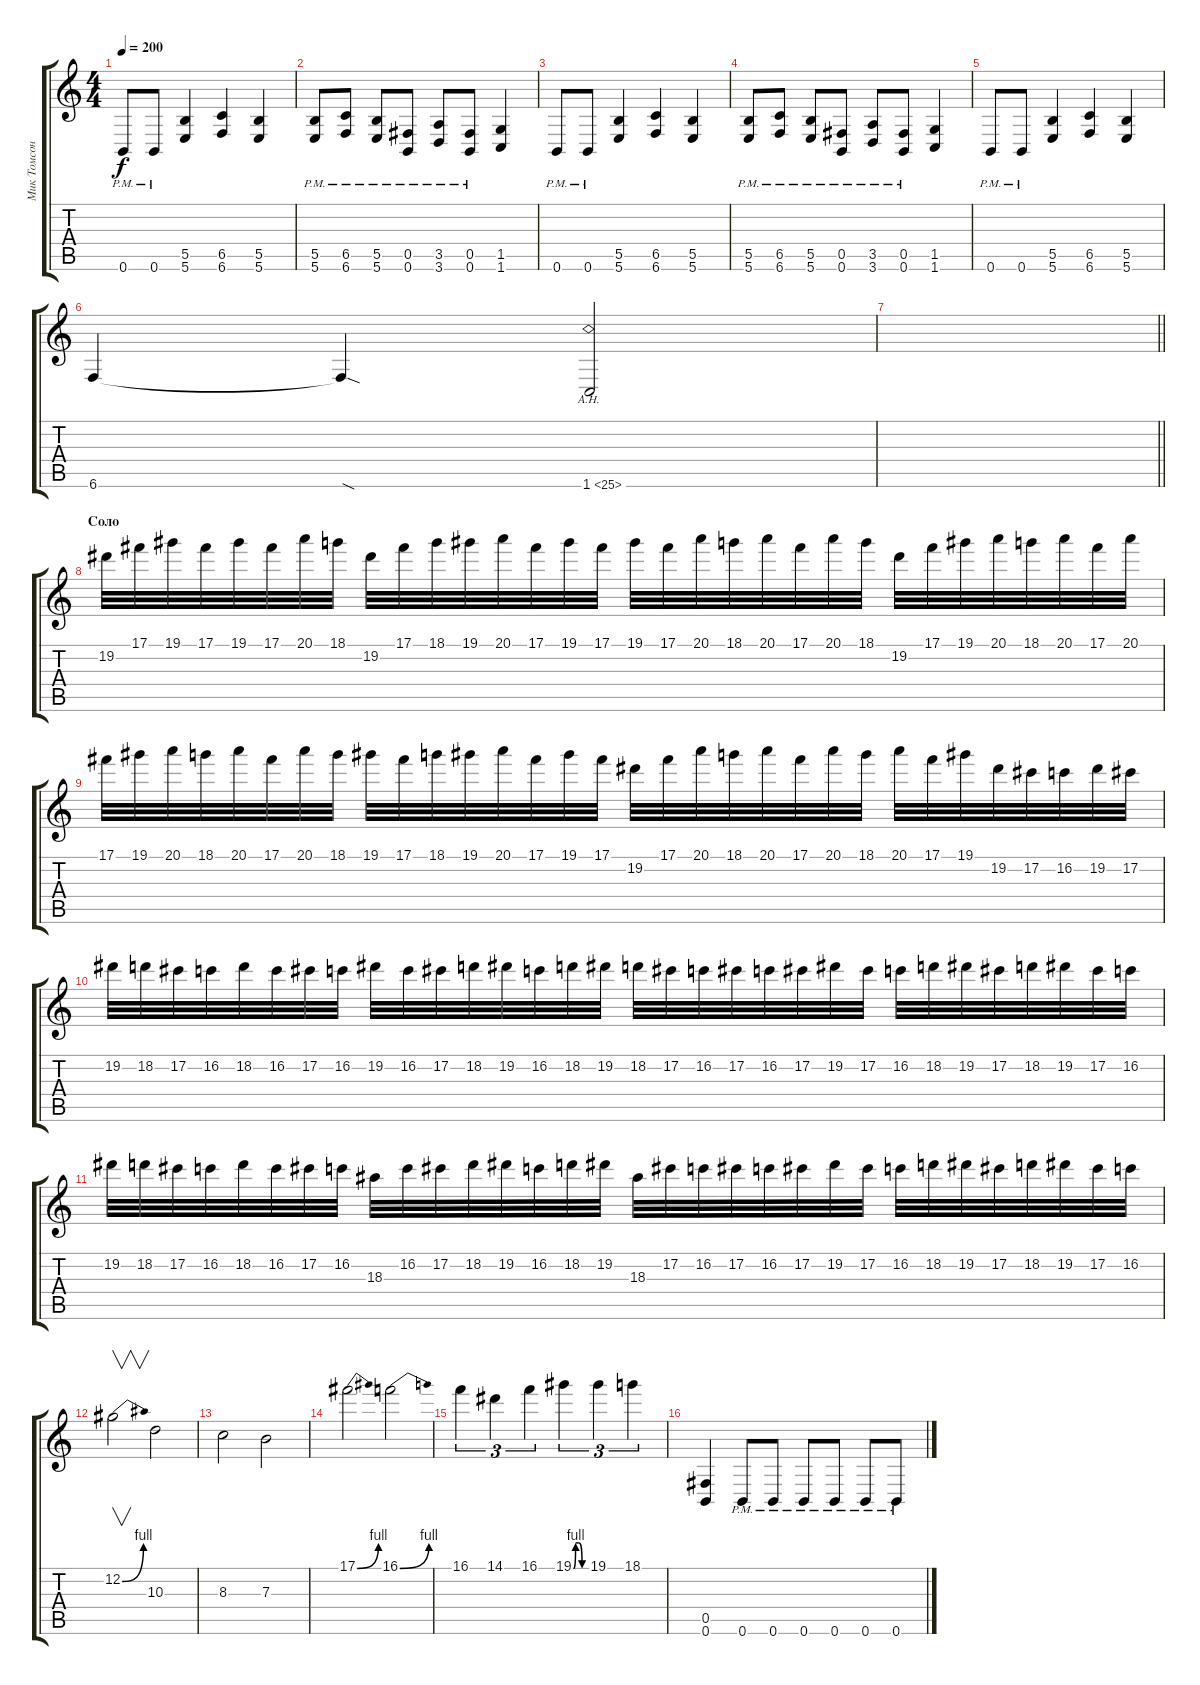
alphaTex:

\track ("Мик Томсон" "Мик Томсон") {instrument distortionguitar}
\staff {score tabs}
\tuning (Db4 Ab3 E3 B2 Gb2 B1) {hide}
\ts (4 4)
\tempo 200
\clef g2
\ks c
0.6{pm}.8{dy f} 0.6{pm}.8 (5.5 5.6).4 (6.5 6.6).4 (5.5 5.6).4 |
(5.5{pm} 5.6{pm}).8 (6.5{pm} 6.6{pm}).8 (5.5{pm} 5.6{pm}).8 (0.5{pm} 0.6{pm}).8 (3.5{pm} 3.6{pm}).8 (0.5{pm} 0.6{pm}).8 (1.5 1.6).4 |
0.6{pm}.8 0.6{pm}.8 (5.5 5.6).4 (6.5 6.6).4 (5.5 5.6).4 |
(5.5{pm} 5.6{pm}).8 (6.5{pm} 6.6{pm}).8 (5.5{pm} 5.6{pm}).8 (0.5{pm} 0.6{pm}).8 (3.5{pm} 3.6{pm}).8 (0.5{pm} 0.6{pm}).8 (1.5 1.6).4 |
0.6{pm}.8 0.6{pm}.8 (5.5 5.6).4 (6.5 6.6).4 (5.5 5.6).4 |
6.6.4 6.6{sod t}.4 1.6{ah 24}.2 |
\barLineRight lightlight
|
\section ("" "Соло")
19.2.32 17.1.32 19.1.32 17.1.32 19.1.32 17.1.32 20.1.32 18.1.32 19.2.32 17.1.32 18.1.32 19.1.32 20.1.32 17.1.32 19.1.32 17.1.32 19.1.32 17.1.32 20.1.32 18.1.32 20.1.32 17.1.32 20.1.32 18.1.32 19.2.32 17.1.32 19.1.32 20.1.32 18.1.32 20.1.32 17.1.32 20.1.32 |
17.1.32 19.1.32 20.1.32 18.1.32 20.1.32 17.1.32 20.1.32 18.1.32 19.1.32 17.1.32 18.1.32 19.1.32 20.1.32 17.1.32 19.1.32 17.1.32 19.2.32 17.1.32 20.1.32 18.1.32 20.1.32 17.1.32 20.1.32 18.1.32 20.1.32 17.1.32 19.1.32 19.2.32 17.2.32 16.2.32 19.2.32 17.2.32 |
19.2.32 18.2.32 17.2.32 16.2.32 18.2.32 16.2.32 17.2.32 16.2.32 19.2.32 16.2.32 17.2.32 18.2.32 19.2.32 16.2.32 18.2.32 19.2.32 18.2.32 17.2.32 16.2.32 17.2.32 16.2.32 17.2.32 19.2.32 17.2.32 16.2.32 18.2.32 19.2.32 17.2.32 18.2.32 19.2.32 17.2.32 16.2.32 |
19.2.32 18.2.32 17.2.32 16.2.32 18.2.32 16.2.32 17.2.32 16.2.32 18.3.32 16.2.32 17.2.32 18.2.32 19.2.32 16.2.32 18.2.32 19.2.32 18.3.32 17.2.32 16.2.32 17.2.32 16.2.32 17.2.32 19.2.32 17.2.32 16.2.32 18.2.32 19.2.32 17.2.32 18.2.32 19.2.32 17.2.32 16.2.32 |
12.2{be (bend 0 0 60 4)}.2{v} 10.3.2 |
8.3.2 7.3.2 |
17.1{be (bend 0 0 60 4)}.2 16.1{be (bend 0 0 60 4)}.2 |
16.1.4{tu (3 2)} 14.1.4{tu (3 2)} 16.1.4{tu (3 2)} 19.1{be (custom 0 0 10 4 25 4 40 0 60 0)}.4{tu (3 2)} 19.1.4{tu (3 2)} 18.1.4{tu (3 2)} |
(0.5 0.6).4 0.6{pm}.8 0.6{pm}.8 0.6{pm}.8 0.6{pm}.8 0.6{pm}.8 0.6{pm}.8
